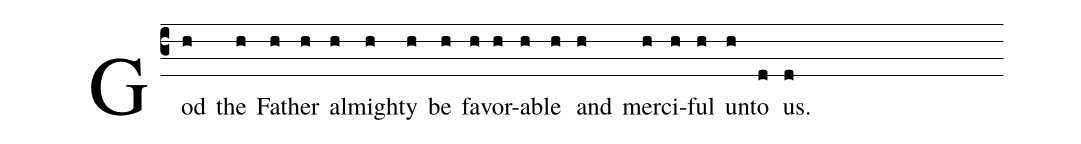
%%
(c3) God(h) the(h) Fa(h)ther(h) al(h)migh(h)ty(h) be(h) fa(h)vor(h)ab(h)le(h) and(h) mer(h)ci(h)ful(h) un(h)to(d) us.(d)
